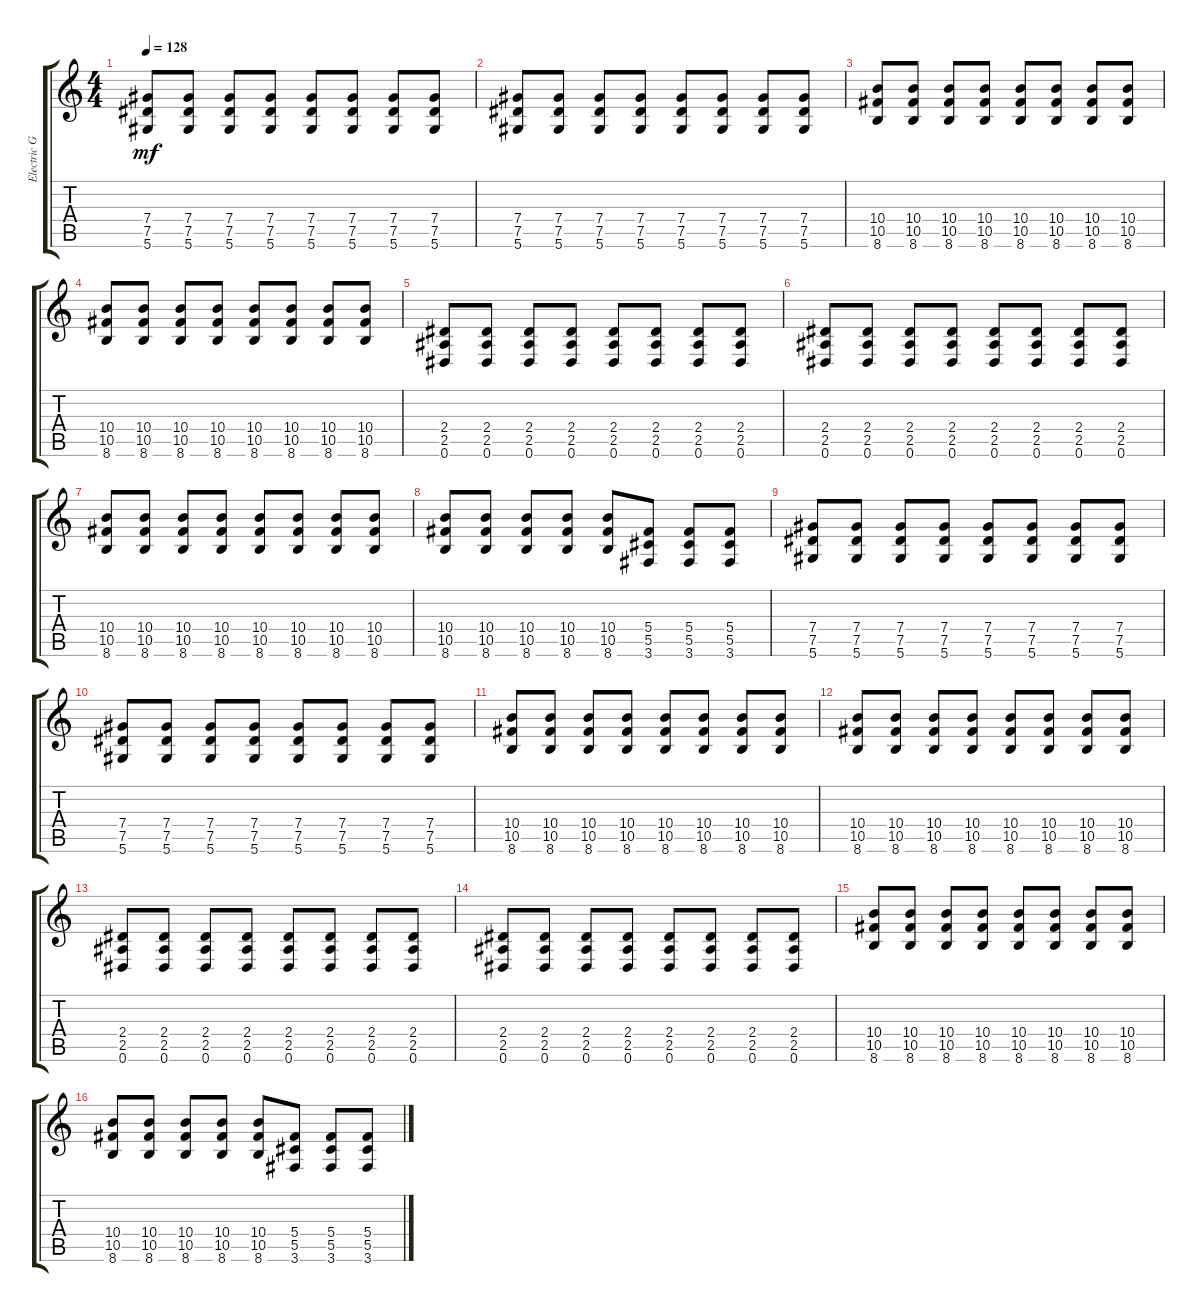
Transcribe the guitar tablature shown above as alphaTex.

\track ("Electric Guitar 2" "Electric G") {instrument distortionguitar}
\staff {score tabs}
\tuning (Eb4 Bb3 Gb3 Db3 Ab2 Eb2) {hide}
\ts (4 4)
\tempo 128
\clef g2
\ks c
(7.4 7.5 5.6).8{dy mf} (7.4 7.5 5.6).8 (7.4 7.5 5.6).8 (7.4 7.5 5.6).8 (7.4 7.5 5.6).8 (7.4 7.5 5.6).8 (7.4 7.5 5.6).8 (7.4 7.5 5.6).8 |
(7.4 7.5 5.6).8 (7.4 7.5 5.6).8 (7.4 7.5 5.6).8 (7.4 7.5 5.6).8 (7.4 7.5 5.6).8 (7.4 7.5 5.6).8 (7.4 7.5 5.6).8 (7.4 7.5 5.6).8 |
(10.4 10.5 8.6).8 (10.4 10.5 8.6).8 (10.4 10.5 8.6).8 (10.4 10.5 8.6).8 (10.4 10.5 8.6).8 (10.4 10.5 8.6).8 (10.4 10.5 8.6).8 (10.4 10.5 8.6).8 |
(10.4 10.5 8.6).8 (10.4 10.5 8.6).8 (10.4 10.5 8.6).8 (10.4 10.5 8.6).8 (10.4 10.5 8.6).8 (10.4 10.5 8.6).8 (10.4 10.5 8.6).8 (10.4 10.5 8.6).8 |
(2.4 2.5 0.6).8 (2.4 2.5 0.6).8 (2.4 2.5 0.6).8 (2.4 2.5 0.6).8 (2.4 2.5 0.6).8 (2.4 2.5 0.6).8 (2.4 2.5 0.6).8 (2.4 2.5 0.6).8 |
(2.4 2.5 0.6).8 (2.4 2.5 0.6).8 (2.4 2.5 0.6).8 (2.4 2.5 0.6).8 (2.4 2.5 0.6).8 (2.4 2.5 0.6).8 (2.4 2.5 0.6).8 (2.4 2.5 0.6).8 |
(10.4 10.5 8.6).8 (10.4 10.5 8.6).8 (10.4 10.5 8.6).8 (10.4 10.5 8.6).8 (10.4 10.5 8.6).8 (10.4 10.5 8.6).8 (10.4 10.5 8.6).8 (10.4 10.5 8.6).8 |
(10.4 10.5 8.6).8 (10.4 10.5 8.6).8 (10.4 10.5 8.6).8 (10.4 10.5 8.6).8 (10.4 10.5 8.6).8 (5.4 5.5 3.6).8 (5.4 5.5 3.6).8 (5.4 5.5 3.6).8 |
(7.4 7.5 5.6).8 (7.4 7.5 5.6).8 (7.4 7.5 5.6).8 (7.4 7.5 5.6).8 (7.4 7.5 5.6).8 (7.4 7.5 5.6).8 (7.4 7.5 5.6).8 (7.4 7.5 5.6).8 |
(7.4 7.5 5.6).8 (7.4 7.5 5.6).8 (7.4 7.5 5.6).8 (7.4 7.5 5.6).8 (7.4 7.5 5.6).8 (7.4 7.5 5.6).8 (7.4 7.5 5.6).8 (7.4 7.5 5.6).8 |
(10.4 10.5 8.6).8 (10.4 10.5 8.6).8 (10.4 10.5 8.6).8 (10.4 10.5 8.6).8 (10.4 10.5 8.6).8 (10.4 10.5 8.6).8 (10.4 10.5 8.6).8 (10.4 10.5 8.6).8 |
(10.4 10.5 8.6).8 (10.4 10.5 8.6).8 (10.4 10.5 8.6).8 (10.4 10.5 8.6).8 (10.4 10.5 8.6).8 (10.4 10.5 8.6).8 (10.4 10.5 8.6).8 (10.4 10.5 8.6).8 |
(2.4 2.5 0.6).8 (2.4 2.5 0.6).8 (2.4 2.5 0.6).8 (2.4 2.5 0.6).8 (2.4 2.5 0.6).8 (2.4 2.5 0.6).8 (2.4 2.5 0.6).8 (2.4 2.5 0.6).8 |
(2.4 2.5 0.6).8 (2.4 2.5 0.6).8 (2.4 2.5 0.6).8 (2.4 2.5 0.6).8 (2.4 2.5 0.6).8 (2.4 2.5 0.6).8 (2.4 2.5 0.6).8 (2.4 2.5 0.6).8 |
(10.4 10.5 8.6).8 (10.4 10.5 8.6).8 (10.4 10.5 8.6).8 (10.4 10.5 8.6).8 (10.4 10.5 8.6).8 (10.4 10.5 8.6).8 (10.4 10.5 8.6).8 (10.4 10.5 8.6).8 |
(10.4 10.5 8.6).8 (10.4 10.5 8.6).8 (10.4 10.5 8.6).8 (10.4 10.5 8.6).8 (10.4 10.5 8.6).8 (5.4 5.5 3.6).8 (5.4 5.5 3.6).8 (5.4 5.5 3.6).8
